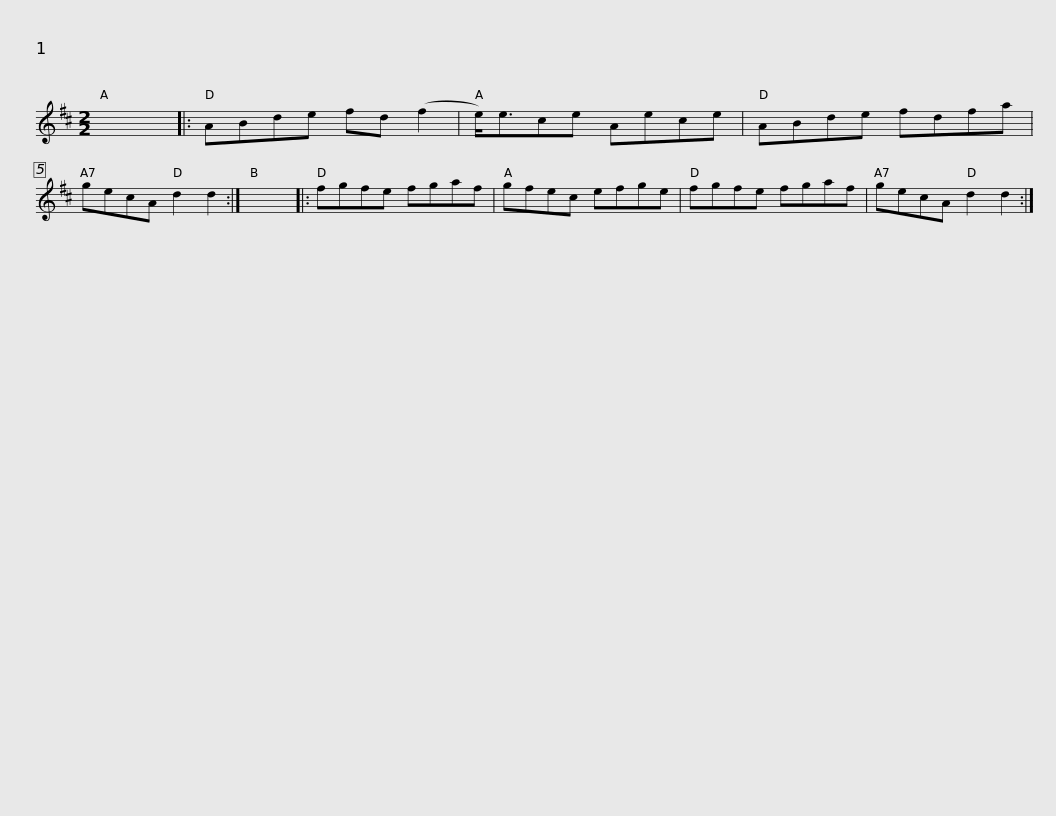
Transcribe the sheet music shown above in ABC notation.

X:1
L:1/8
M:2/2
I:linebreak $
K:D
V:1 treble
V:1
 x8 |: ABde fd (f2 | e<)ece Aece | ABde fdfa | gecA d2 d2 :| %5
 x8 |: fgfe fgaf |$ gfec efge | fgfe fgaf | gecA d2 d2 :| %10
